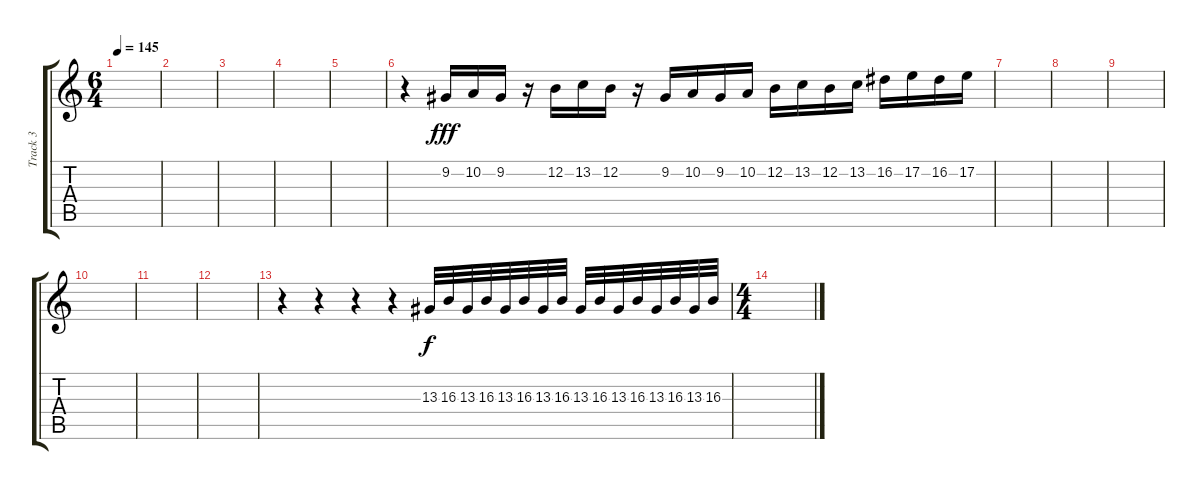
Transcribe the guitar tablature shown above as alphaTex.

\track ("Track 3" "Track 3") {instrument flute}
\staff {score tabs}
\tuning (E4 B3 G3 D3 A2 D2) {hide}
\ts (6 4)
\tempo 145
\clef g2
\ks c
|
|
|
|
|
r.4 9.2.16{dy fff} 10.2.16 9.2.16 r.16 12.2.16 13.2.16 12.2.16 r.16 9.2.16 10.2.16 9.2.16 10.2.16 12.2.16 13.2.16 12.2.16 13.2.16 16.2.16 17.2.16 16.2.16 17.2.16 |
|
|
|
|
|
|
r.4 r.4 r.4 r.4 13.3.32{dy f} 16.3.32 13.3.32 16.3.32 13.3.32 16.3.32 13.3.32 16.3.32 13.3.32 16.3.32 13.3.32 16.3.32 13.3.32 16.3.32 13.3.32 16.3.32 |
\ts (4 4)
